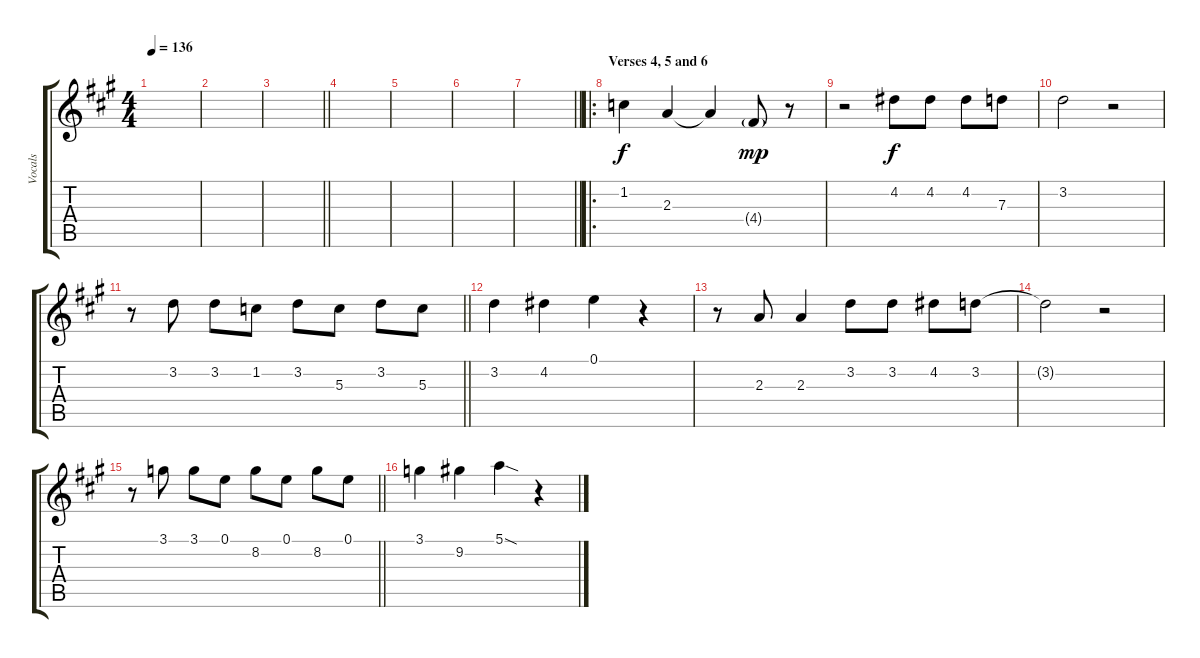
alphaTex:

\track ("Vocals" "Vocals") {instrument acousticguitarsteel}
\staff {score tabs}
\tuning (E4 B3 G3 D3 A2 E2) {hide}
\ts (4 4)
\tempo 136
\clef g2
\ks a
|
|
\barLineRight lightlight
|
|
|
|
\barLineRight lightlight
|
\ro
\section ("" "Verses 4, 5 and 6")
1.2.4 2.3.4 2.3{t}.4 4.4{g}.8{dy mp} r.8 |
r.2 4.2.8{dy f} 4.2.8 4.2.8 7.3.8 |
3.2.2 r.2 |
\barLineRight lightlight
r.8 3.2.8 3.2.8 1.2.8 3.2.8 5.3.8 3.2.8 5.3.8 |
3.2.4 4.2.4 0.1.4 r.4 |
r.8 2.3.8 2.3.4 3.2.8 3.2.8 4.2.8 3.2.8 |
3.2{t}.2 r.2 |
\barLineRight lightlight
r.8 3.1.8 3.1.8 0.1.8 8.2.8 0.1.8 8.2.8 0.1.8 |
3.1.4 9.2.4 5.1{sod}.4 r.4
